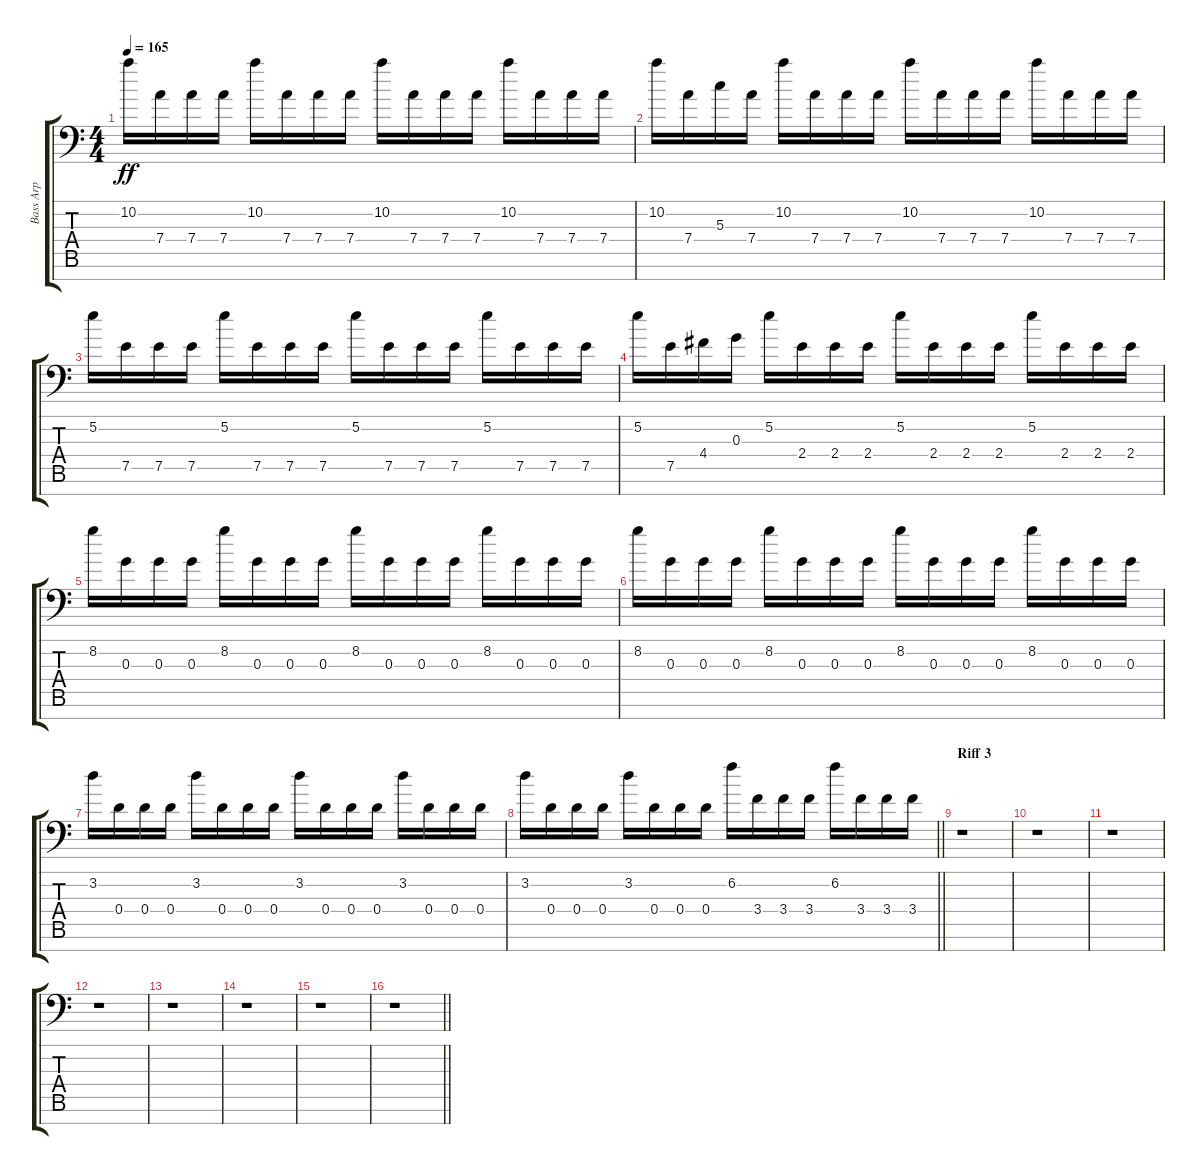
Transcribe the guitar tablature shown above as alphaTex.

\track ("Bass Arp" "Bass Arp") {instrument synthbass1}
\staff {score tabs}
\tuning (C8 B3 G3 D3 A2 E2 C-1) {hide}
\ts (4 4)
\tempo 165
\clef f4
\ks c
10.2.16{dy ff} 7.4.16 7.4.16 7.4.16 10.2.16 7.4.16 7.4.16 7.4.16 10.2.16 7.4.16 7.4.16 7.4.16 10.2.16 7.4.16 7.4.16 7.4.16 |
10.2.16 7.4.16 5.3.16 7.4.16 10.2.16 7.4.16 7.4.16 7.4.16 10.2.16 7.4.16 7.4.16 7.4.16 10.2.16 7.4.16 7.4.16 7.4.16 |
5.2.16 7.5.16 7.5.16 7.5.16 5.2.16 7.5.16 7.5.16 7.5.16 5.2.16 7.5.16 7.5.16 7.5.16 5.2.16 7.5.16 7.5.16 7.5.16 |
5.2.16 7.5.16 4.4.16 0.3.16 5.2.16 2.4.16 2.4.16 2.4.16 5.2.16 2.4.16 2.4.16 2.4.16 5.2.16 2.4.16 2.4.16 2.4.16 |
8.2.16 0.3.16 0.3.16 0.3.16 8.2.16 0.3.16 0.3.16 0.3.16 8.2.16 0.3.16 0.3.16 0.3.16 8.2.16 0.3.16 0.3.16 0.3.16 |
8.2.16 0.3.16 0.3.16 0.3.16 8.2.16 0.3.16 0.3.16 0.3.16 8.2.16 0.3.16 0.3.16 0.3.16 8.2.16 0.3.16 0.3.16 0.3.16 |
3.2.16 0.4.16 0.4.16 0.4.16 3.2.16 0.4.16 0.4.16 0.4.16 3.2.16 0.4.16 0.4.16 0.4.16 3.2.16 0.4.16 0.4.16 0.4.16 |
\barLineRight lightlight
3.2.16 0.4.16 0.4.16 0.4.16 3.2.16 0.4.16 0.4.16 0.4.16 6.2.16 3.4.16 3.4.16 3.4.16 6.2.16 3.4.16 3.4.16 3.4.16 |
\section ("" "Riff 3")
r.1 |
r.1 |
r.1 |
r.1 |
r.1 |
r.1 |
r.1 |
\barLineRight lightlight
r.1
